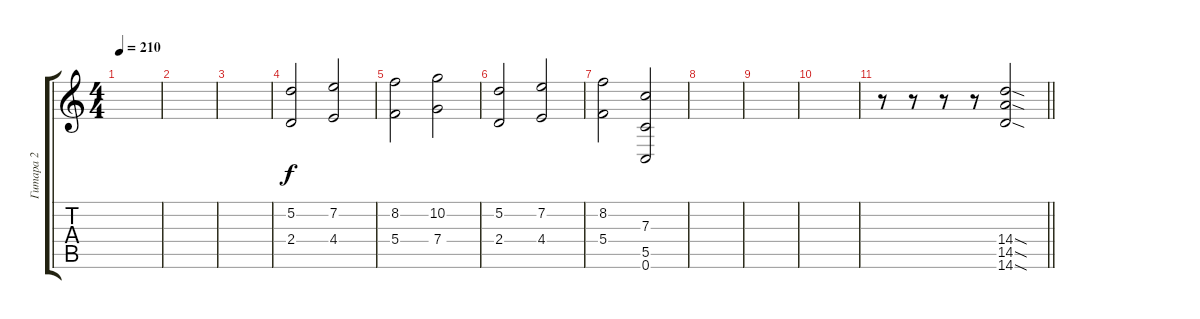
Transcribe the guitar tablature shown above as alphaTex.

\track ("Гитара 2" "Гитара 2") {instrument overdrivenguitar}
\staff {score tabs}
\tuning (D4 A3 F3 C3 G2 C2) {hide}
\ts (4 4)
\tempo 210
\clef g2
\ks c
|
|
|
(5.2 2.4).2{volume 12} (7.2 4.4).2 |
(8.2 5.4).2 (10.2 7.4).2 |
(5.2 2.4).2 (7.2 4.4).2 |
(8.2 5.4).2 (7.3 5.5 0.6).2 |
|
|
|
\barLineRight lightlight
r.8 r.8 r.8 r.8 (14.4{sod} 14.5{sod} 14.6{sod}).2
